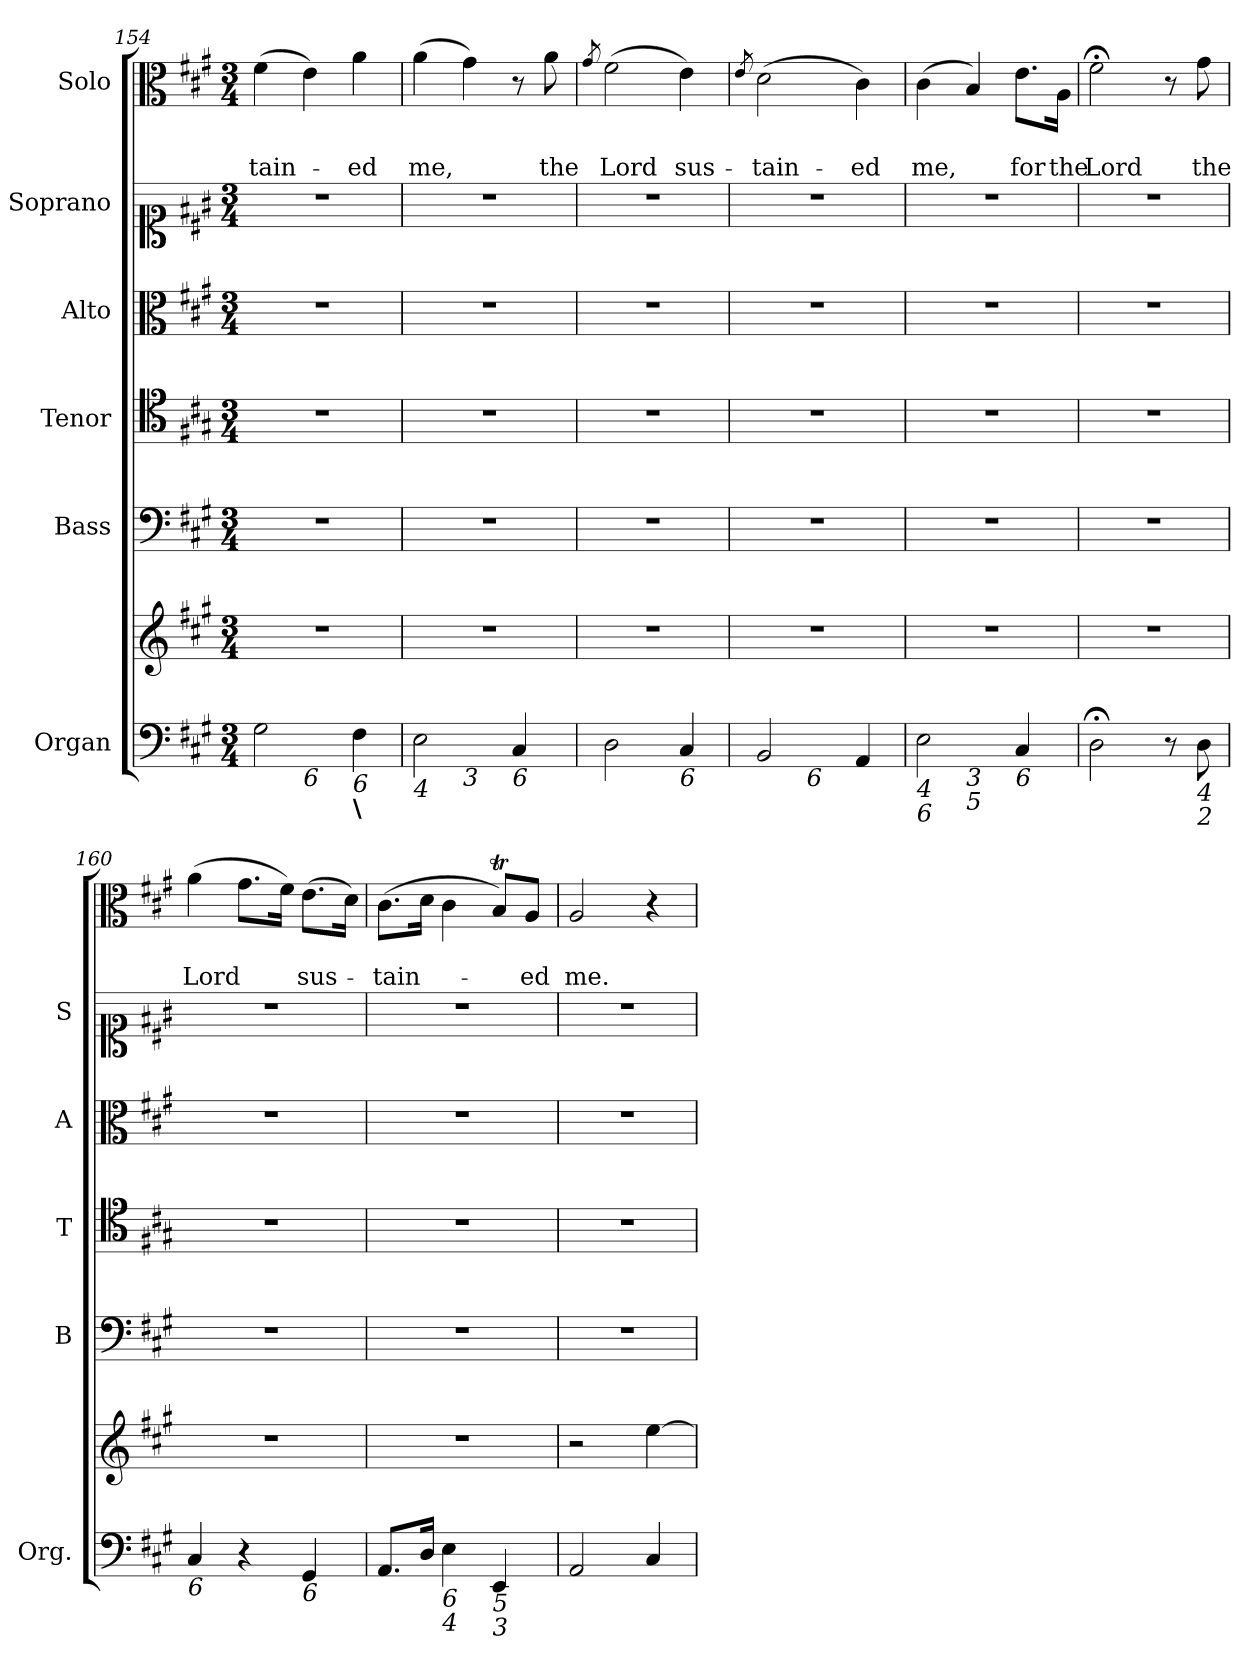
**kern	**kern	**kern	**kern	**kern	**kern	**kern	**text	**text
*part6	*part6	*part5	*part4	*part3	*part2	*part1	*part1	*part1
*staff7	*staff6	*staff5	*staff4	*staff3	*staff2	*staff1	*staff1	*staff1
*I"Organ	*	*I"Bass	*I"Tenor	*I"Alto	*I"Soprano	*I"Solo	*	*
*I'Org.	*	*I'B	*I'T	*I'A	*I'S	*	*	*
*clefF4	*clefG2	*clefF4	*clefC4	*clefC3	*clefC1	*clefC3	*	*
*k[f#c#g#]	*k[f#c#g#]	*k[f#c#g#]	*k[f#c#g#]	*k[f#c#g#]	*k[f#c#g#]	*k[f#c#g#]	*	*
*f#:	*f#:	*f#:	*f#:	*f#:	*f#:	*f#:	*	*
*M3/4	*M3/4	*M3/4	*M3/4	*M3/4	*M3/4	*M3/4	*	*
=154	=154	=154	=154	=154	=154	=154	=154	=154
!LO:TX:b:i:t=7	!	!	!	!	!	!	!	!
!	!	!	!	!	!	!	!	!LO:LY:b
*^	*	*	*	*	*	*	*	*
2G#\	4ryy	2.r	2.r	2.r	2.r	2.r	(>4f#\	.	-tain-
!	!LO:TX:b:i:t=6	!	!	!	!	!	!	!	!
.	2ryy	.	.	.	.	.	4e\)	.	.
!LO:TX:b:i:t=6	!	!	!	!	!	!	!	!	!
!LO:TX:b:B:t=\	!	!	!	!	!	!	!	!	!
!	!	!	!	!	!	!	!	!	!LO:LY:b
4F#\	.	.	.	.	.	.	4a\	.	-ed
=155	=155	=155	=155	=155	=155	=155	=155	=155	=155
!LO:TX:b:i:t=4	!	!	!	!	!	!	!	!	!
!	!	!	!	!	!	!	!	!	!LO:LY:b
2E\	4ryy	2.r	2.r	2.r	2.r	2.r	(>4a\	.	me,
!	!LO:TX:b:i:t=3	!	!	!	!	!	!	!	!
.	2ryy	.	.	.	.	.	4g#\)	.	.
!LO:TX:b:i:t=6	!	!	!	!	!	!	!	!	!
4C#/	.	.	.	.	.	.	8r	.	.
!	!	!	!	!	!	!	!	!	!LO:LY:b
.	.	.	.	.	.	.	8a\	.	the
*v	*v	*	*	*	*	*	*	*	*
=156	=156	=156	=156	=156	=156	=156	=156	=156
.	.	.	.	.	.	8qg#/	.	.
!	!	!	!	!	!	!	!	!LO:LY:b
2D\	2.r	2.r	2.r	2.r	2.r	(>2f#\	.	Lord
!LO:TX:b:i:t=6	!	!	!	!	!	!	!	!
!	!	!	!	!	!	!	!	!LO:LY:b
4C#/	.	.	.	.	.	4e\)	.	sus-
=157	=157	=157	=157	=157	=157	=157	=157	=157
.	.	.	.	.	.	8qe/	.	.
!LO:TX:b:i:t=7	!	!	!	!	!	!	!	!
!	!	!	!	!	!	!	!	!LO:LY:b
*^	*	*	*	*	*	*	*	*
2BB/	4ryy	2.r	2.r	2.r	2.r	2.r	(>2d\	.	-tain-
!	!LO:TX:b:i:t=6	!	!	!	!	!	!	!	!
.	2ryy	.	.	.	.	.	.	.	.
!	!	!	!	!	!	!	!	!	!LO:LY:b
4AA/	.	.	.	.	.	.	4c#\)	.	-ed
=158	=158	=158	=158	=158	=158	=158	=158	=158	=158
!LO:TX:b:i:t=4	!	!	!	!	!	!	!	!	!
!LO:TX:b:i:t=6	!	!	!	!	!	!	!	!	!
!	!	!	!	!	!	!	!	!	!LO:LY:b
2E\	4ryy	2.r	2.r	2.r	2.r	2.r	(>4c#\	.	me,
!	!LO:TX:b:i:t=3	!	!	!	!	!	!	!	!
!	!LO:TX:b:i:t=5	!	!	!	!	!	!	!	!
.	2ryy	.	.	.	.	.	4B/)	.	.
!LO:TX:b:i:t=6	!	!	!	!	!	!	!	!	!
!	!	!	!	!	!	!	!	!	!LO:LY:b
4C#/	.	.	.	.	.	.	8.e\L	.	for
!	!	!	!	!	!	!	!	!	!LO:LY:b
.	.	.	.	.	.	.	16A\Jk	.	the
!!LO:LB:g=z
=159	=159	=159	=159	=159	=159	=159	=159	=159	=159
!	!	!	!	!	!	!	!	!	!LO:LY:b
*v	*v	*	*	*	*	*	*	*	*
2D;<\	2.r	2.r	2.r	2.r	2.r	2f#;<\	.	Lord
8r	.	.	.	.	.	8r	.	.
!LO:TX:b:i:t=4	!	!	!	!	!	!	!	!
!LO:TX:b:i:t=2	!	!	!	!	!	!	!	!
!	!	!	!	!	!	!	!	!LO:LY:b
8D\	.	.	.	.	.	8g#\	.	the
=160	=160	=160	=160	=160	=160	=160	=160	=160
!LO:TX:b:i:t=6	!	!	!	!	!	!	!	!
!	!	!	!	!	!	!	!	!LO:LY:b
4C#/	2.r	2.r	2.r	2.r	2.r	(>4a\	.	Lord
4r	.	.	.	.	.	8.g#\L	.	.
.	.	.	.	.	.	16f#\Jk)	.	.
!LO:TX:b:i:t=6	!	!	!	!	!	!	!	!
!	!	!	!	!	!	!	!	!LO:LY:b
4GG#/	.	.	.	.	.	(>8.e\L	.	sus-
.	.	.	.	.	.	16d\Jk)	.	.
=161	=161	=161	=161	=161	=161	=161	=161	=161
!	!	!	!	!	!	!	!	!LO:LY:b
8.AA/L	2.r	2.r	2.r	2.r	2.r	(>8.c#\L	.	-tain-
16D/Jk	.	.	.	.	.	16d\Jk	.	.
!LO:TX:b:i:t=6	!	!	!	!	!	!	!	!
!LO:TX:b:i:t=4	!	!	!	!	!	!	!	!
4E\	.	.	.	.	.	4c#\	.	.
!LO:TX:b:i:t=5	!	!	!	!	!	!	!	!
!LO:TX:b:i:t=3	!	!	!	!	!	!	!	!
4EE/	.	.	.	.	.	8BT/L)	.	.
!	!	!	!	!	!	!	!	!LO:LY:b
.	.	.	.	.	.	8A/J	.	-ed
=162	=162	=162	=162	=162	=162	=162	=162	=162
!	!	!	!	!	!	!	!	!LO:LY:b
2AA/	2r	2.r	2.r	2.r	2.r	2A/	.	me.
4C#/	[4ee\	.	.	.	.	4r	.	.
=	=	=	=	=	=	=	=	=
*-	*-	*-	*-	*-	*-	*-	*-	*-
